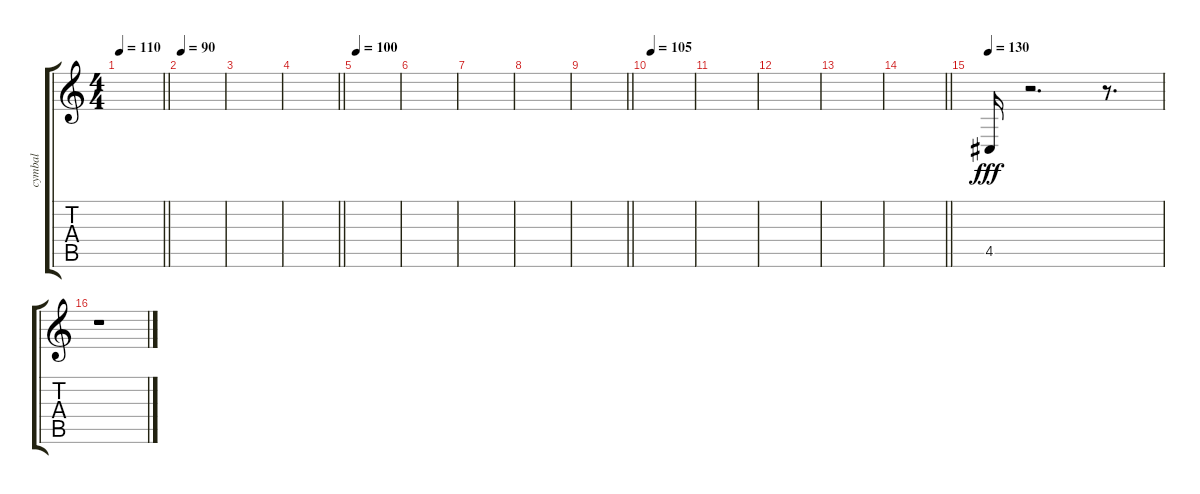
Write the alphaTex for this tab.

\track ("cymbal" "cymbal") {instrument reversecymbal}
\staff {score tabs}
\tuning (E4 B3 G3 D3 A2 E2) {hide}
\ts (4 4)
\tempo 110
\clef g2
\barLineRight lightlight
\ks c
|
\section ("" "")
\tempo 90
|
|
\barLineRight lightlight
|
\section ("" "")
\tempo 100
|
|
|
|
\barLineRight lightlight
|
\section ("" "")
\tempo 105
|
|
|
|
\barLineRight lightlight
|
\section ("" "")
\tempo 130
4.5.16{dy fff} r.2{d} r.8{d} |
r.1
